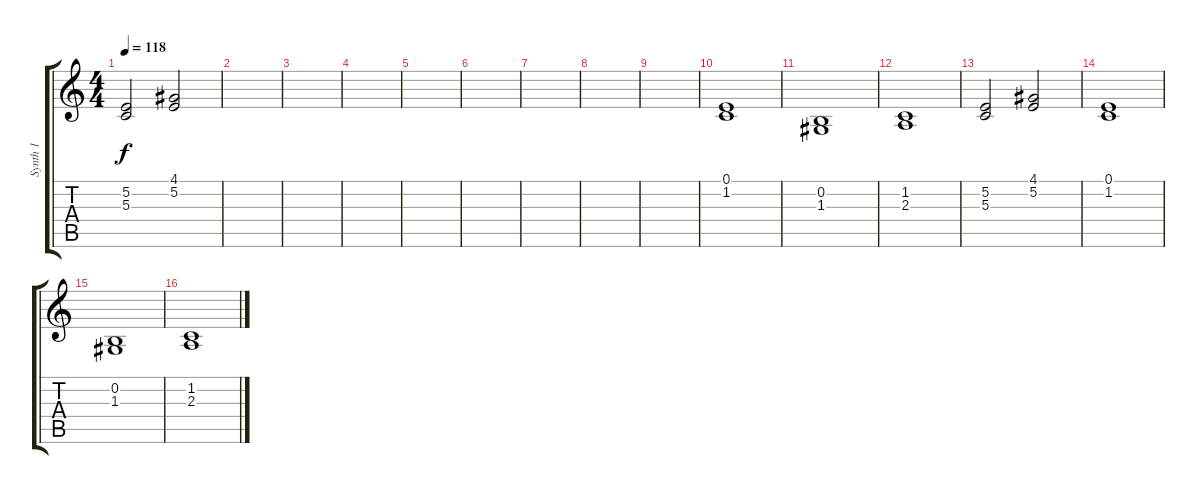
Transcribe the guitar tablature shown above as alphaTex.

\track ("Synth 1" "Synth 1") {instrument tremolostrings}
\staff {score tabs}
\tuning (E4 B3 G3 D3 A2 E2) {hide}
\ts (4 4)
\tempo 118
\clef g2
\ks c
(5.2 5.3).2{dy f} (4.1 5.2).2 |
|
|
|
|
|
|
|
|
(0.1 1.2).1 |
(0.2 1.3).1 |
(1.2 2.3).1 |
(5.2 5.3).2 (4.1 5.2).2 |
(0.1 1.2).1 |
(0.2 1.3).1 |
(1.2 2.3).1
